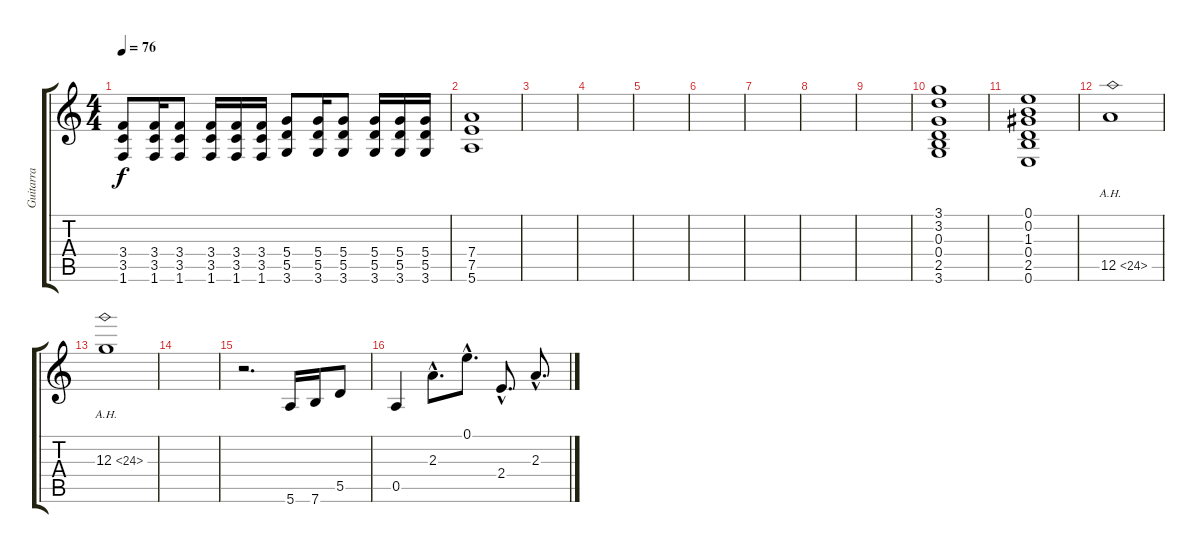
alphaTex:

\track ("Guitarra" "Guitarra") {instrument acousticguitarsteel}
\staff {score tabs}
\tuning (E4 B3 G3 D3 A2 E2) {hide}
\ts (4 4)
\tempo 76
\clef g2
\ks c
(3.4 3.5 1.6).8{dy f} (3.4 3.5 1.6).16 (3.4 3.5 1.6).8 (3.4 3.5 1.6).16 (3.4 3.5 1.6).16 (3.4 3.5 1.6).16 (5.4 5.5 3.6).8 (5.4 5.5 3.6).16 (5.4 5.5 3.6).8 (5.4 5.5 3.6).16 (5.4 5.5 3.6).16 (5.4 5.5 3.6).16 |
(7.4 7.5 5.6).1 |
|
|
|
|
|
|
|
(3.1 3.2 0.3 0.4 2.5 3.6).1 |
(0.1 0.2 1.3 0.4 2.5 0.6).1 |
12.5{ah 12}.1 |
12.3{ah 12}.1 |
|
r.2{d} 5.6.16 7.6.16 5.5.8 |
0.5.4{volume 7} 2.3{hac}.8{d} 0.1{hac}.8{d} 2.4{hac}.8{d} 2.3{hac}.8{d}
